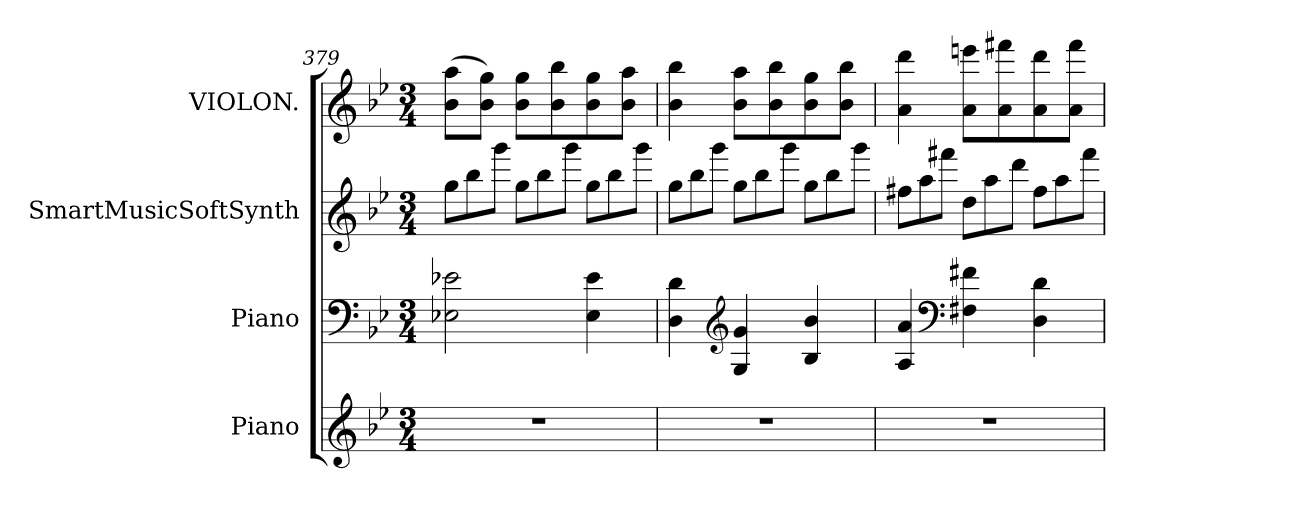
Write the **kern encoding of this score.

**kern	**kern	**kern	**kern
*part4	*part3	*part2	*part1
*staff4	*staff3	*staff2	*staff1
*I"Piano	*I"Piano	*I"SmartMusicSoftSynth	*I"VIOLON.
*I'P.	*	*	*
*clefG2	*clefF4	*clefG2	*clefG2
*k[b-e-]	*k[b-e-]	*k[b-e-]	*k[b-e-]
*M3/4	*M3/4	*M3/4	*M3/4
*	*	*Xtuplet	*
=379	=379	=379	=379
2.r	2E-X\ 2e-X\	12gg\L	(8b-\ 8aa\L
.	.	12bb-\	.
.	.	.	8b-\ 8gg\J)
.	.	12ggg\J	.
.	.	12gg\L	8b-\ 8gg\L
.	.	12bb-\	.
.	.	.	8b-\ 8bb-\
.	.	12ggg\J	.
.	4E-\ 4e-\	12gg\L	8b-\ 8gg\
.	.	12bb-\	.
.	.	.	8b-\ 8aa\J
.	.	12ggg\J	.
!!LO:PB:g=z
=380	=380	=380	=380
2.r	4D\ 4d\	12gg\L	4b-\ 4bb-\
.	.	12bb-\	.
.	.	12ggg\J	.
*	*clefG2	*	*
.	4G/ 4g/	12gg\L	8b-\ 8aa\L
.	.	12bb-\	.
.	.	.	8b-\ 8bb-\
.	.	12ggg\J	.
.	4B-/ 4b-/	12gg\L	8b-\ 8gg\
.	.	12bb-\	.
.	.	.	8b-\ 8bb-\J
.	.	12ggg\J	.
=381	=381	=381	=381
2.r	4A/ 4a/	12ff#X\L	4a\ 4ddd\
.	.	12aa\	.
.	.	12fff#X\J	.
*	*clefF4	*	*
.	4F#X\ 4f#X\	12dd\L	8a\ 8eeen\L
.	.	12aa\	.
.	.	.	8a\ 8fff#X\
.	.	12ddd\J	.
.	4D\ 4d\	12ff#\L	8a\ 8ddd\
.	.	12aa\	.
.	.	.	8a\ 8fff#\J
.	.	12fff#\J	.
=	=	=	=
*-	*-	*-	*-
